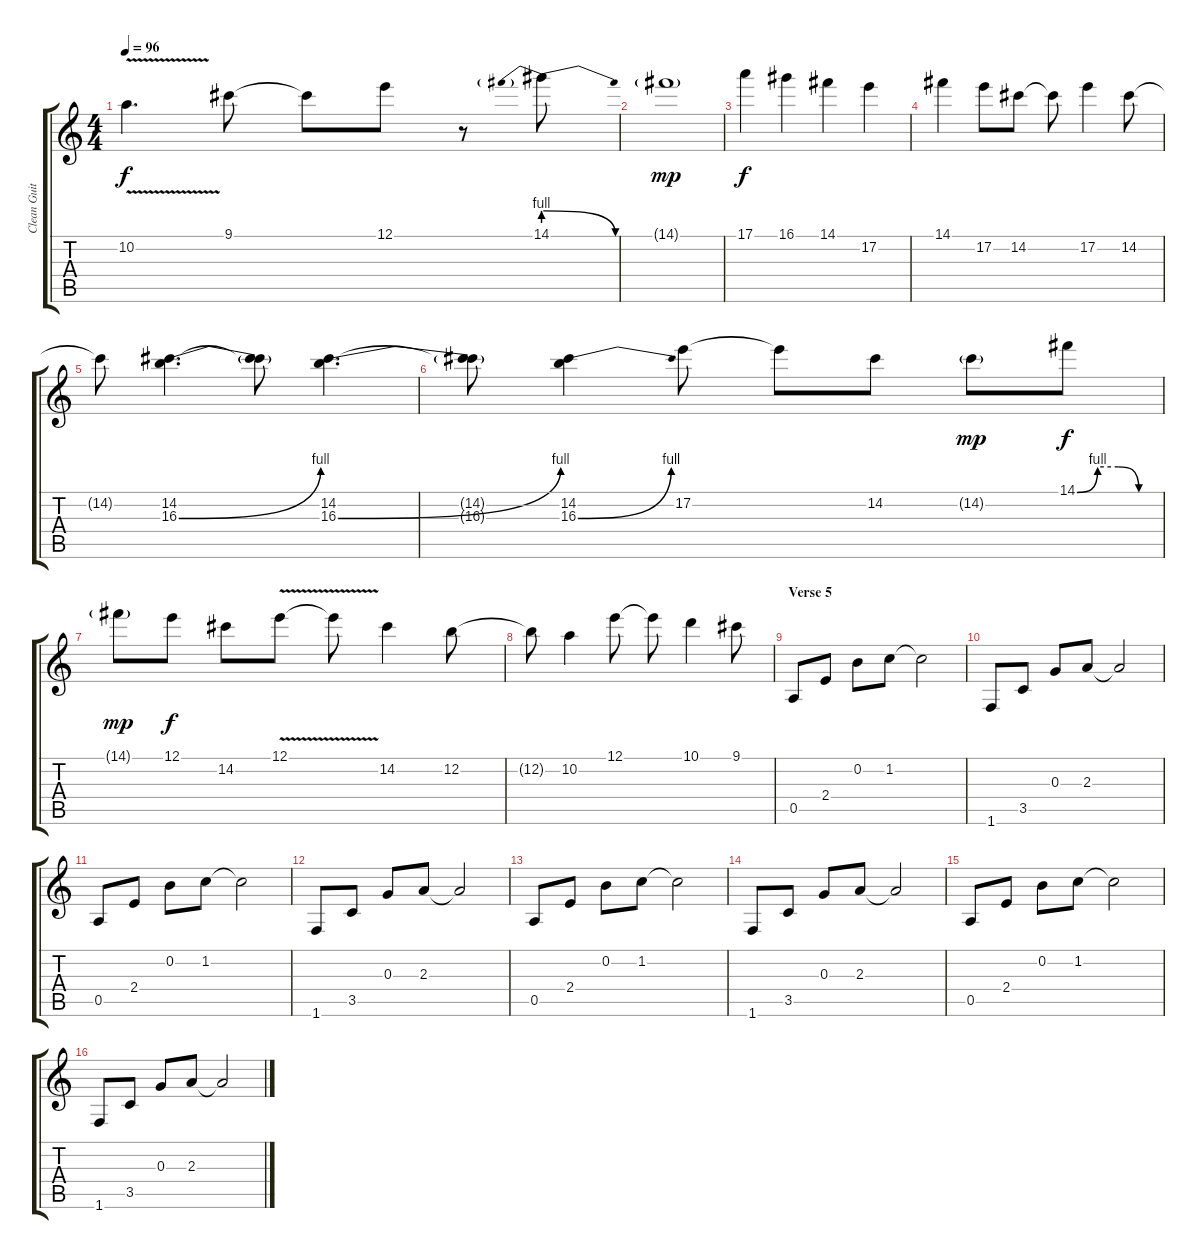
\track ("Clean Guitar" "Clean Guit") {instrument electricguitarjazz}
\staff {score tabs}
\tuning (E4 B3 G3 D3 A2 E2) {hide}
\ts (4 4)
\tempo 96
\clef g2
\ks c
10.2{v}.4{d dy f} 9.1.8 9.1{t}.8 12.1.8 r.8 14.1{be (prebendrelease 0 4 60 0)}.8 |
14.1{g}.1{dy mp} |
17.1.4{dy f} 16.1.4 14.1.4 17.2.4 |
14.1.4 17.2.8 14.2.8 14.2{t}.8 17.2.4 14.2.8 |
14.2{t}.8 (14.2 16.3{be (bend 0 0 60 4)}).4{d} (14.2{t} 16.3{t}).8 (14.2 16.3{be (bend 0 0 60 4)}).4{d} |
(14.2{t} 16.3{t}).8 (14.2 16.3{be (bend 0 0 60 4)}).4 17.2.8 17.2{t}.8 14.2.8 14.2{g}.8{dy mp} 14.1{be (custom 0 0 15 4 30 4 45 0 60 0)}.8{dy f} |
14.1{g}.8{dy mp} 12.1.8{dy f} 14.2.8 12.1{v}.8 12.1{t}.8 14.2.4 12.2.8 |
12.2{t}.8 10.2.4 12.1.8 12.1{t}.8 10.1.4 9.1.8 |
\section ("" "Verse 5")
0.5.8 2.4.8 0.2.8 1.2.8 1.2{t}.2 |
1.6.8 3.5.8 0.3.8 2.3.8 2.3{t}.2 |
0.5.8 2.4.8 0.2.8 1.2.8 1.2{t}.2 |
1.6.8 3.5.8 0.3.8 2.3.8 2.3{t}.2 |
0.5.8 2.4.8 0.2.8 1.2.8 1.2{t}.2 |
1.6.8 3.5.8 0.3.8 2.3.8 2.3{t}.2 |
0.5.8 2.4.8 0.2.8 1.2.8 1.2{t}.2 |
1.6.8 3.5.8 0.3.8 2.3.8 2.3{t}.2
